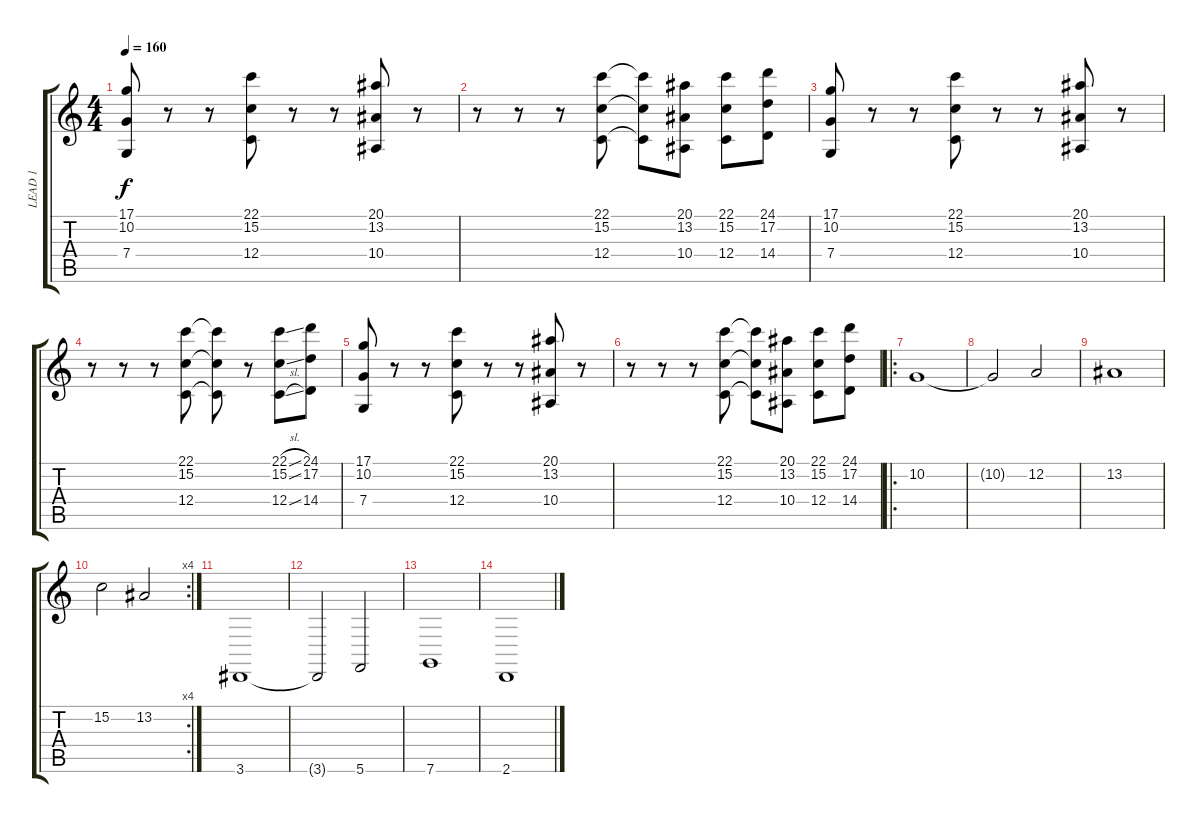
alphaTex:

\track ("LEAD 1" "LEAD 1") {instrument lead1square}
\staff {score tabs}
\tuning (D4 A3 F3 C3 G2 C2) {hide}
\ts (4 4)
\tempo 160
\clef g2
\ks c
(17.1 10.2 7.4).8{dy f} r.8 r.8 (22.1 15.2 12.4).8 r.8 r.8 (20.1 13.2 10.4).8 r.8 |
r.8 r.8 r.8 (22.1 15.2 12.4).8 (22.1{t} 15.2{t} 12.4{t}).8 (20.1 13.2 10.4).8 (22.1 15.2 12.4).8 (24.1 17.2 14.4).8 |
(17.1 10.2 7.4).8 r.8 r.8 (22.1 15.2 12.4).8 r.8 r.8 (20.1 13.2 10.4).8 r.8 |
r.8 r.8 r.8 (22.1 15.2 12.4).8 (22.1{t} 15.2{t} 12.4{t}).8 r.8 (22.1{sl} 15.2{sl} 12.4{sl}).8 (24.1 17.2 14.4).8 |
(17.1 10.2 7.4).8 r.8 r.8 (22.1 15.2 12.4).8 r.8 r.8 (20.1 13.2 10.4).8 r.8 |
r.8 r.8 r.8 (22.1 15.2 12.4).8 (22.1{t} 15.2{t} 12.4{t}).8 (20.1 13.2 10.4).8 (22.1 15.2 12.4).8 (24.1 17.2 14.4).8 |
\ro
10.2.1 |
10.2{t}.2 12.2.2 |
13.2.1 |
\rc 4
15.2.2 13.2.2 |
3.6.1 |
3.6{t}.2 5.6.2 |
7.6.1 |
2.6.1
